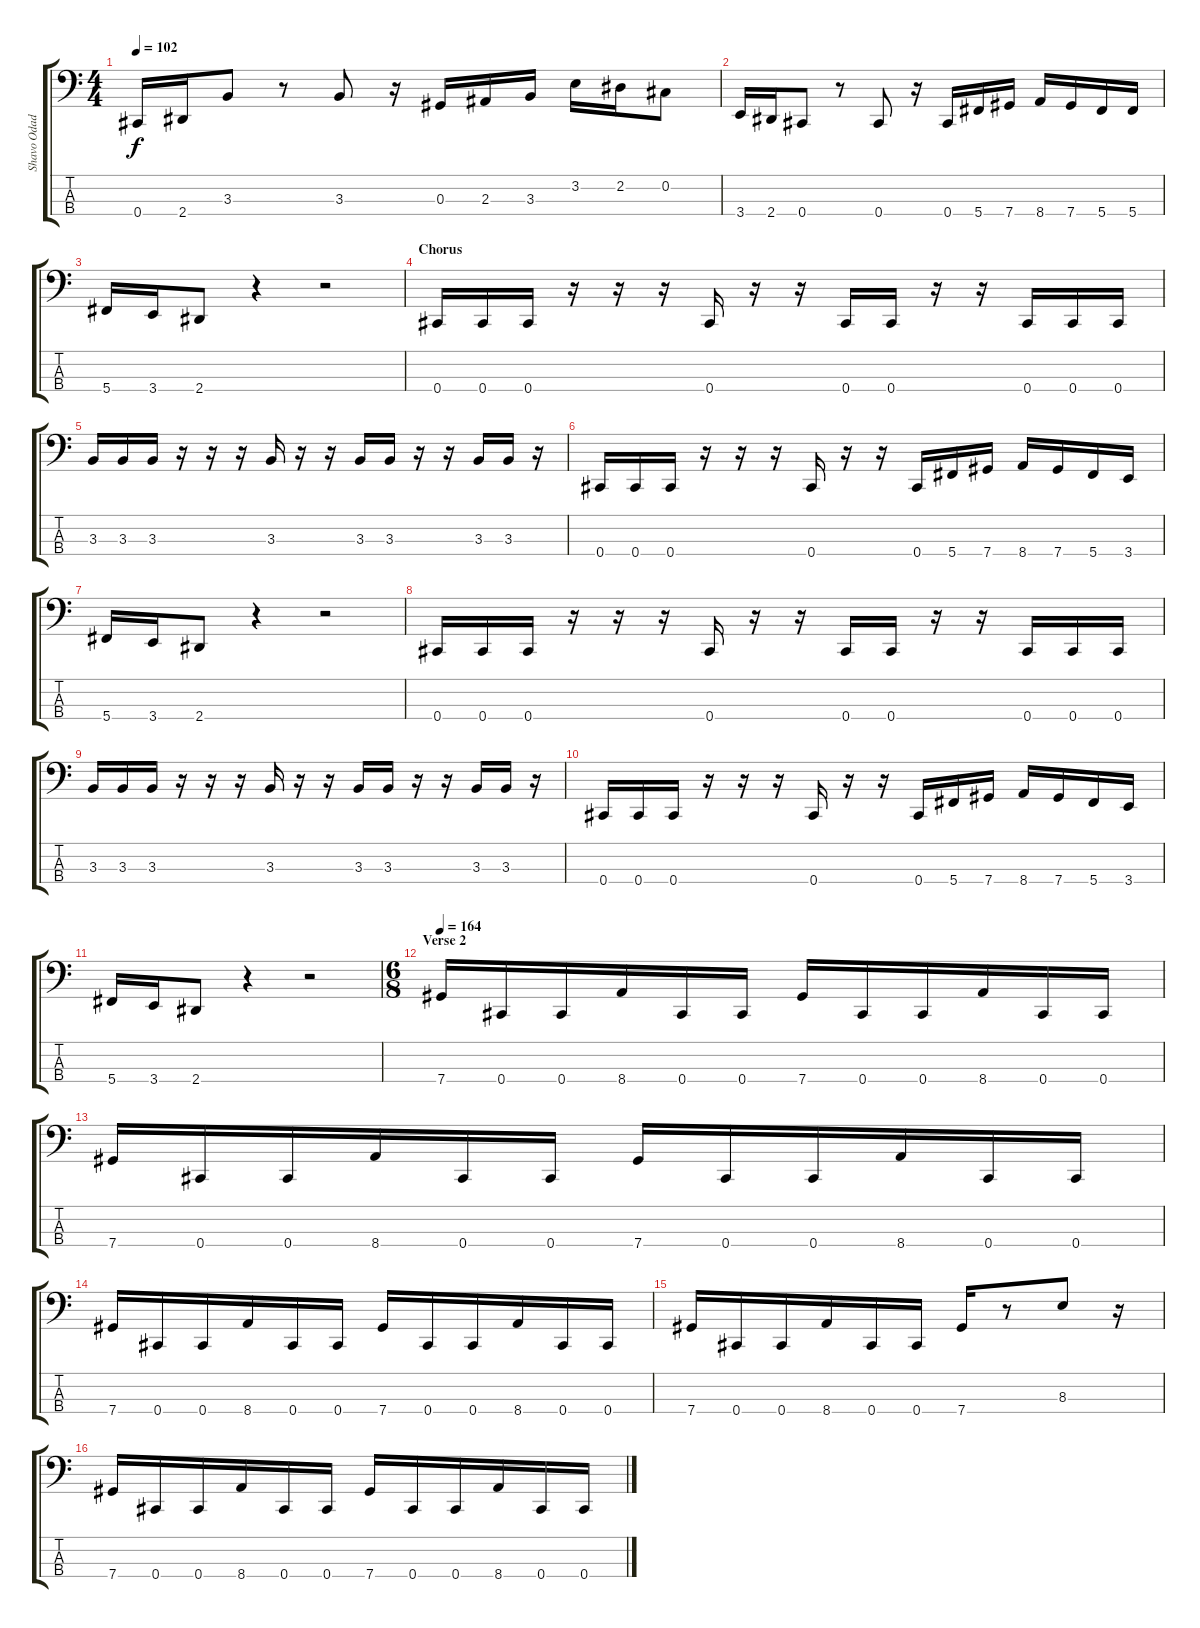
\track ("Shavo Odadjian (Bass)" "Shavo Odad") {instrument electricbassfinger}
\staff {score tabs}
\tuning (Gb2 Db2 Ab1 Db1) {hide}
\ts (4 4)
\tempo 102
\clef f4
\ks c
0.4.16{dy f} 2.4.16 3.3.8 r.8 3.3.8 r.16 0.3.16 2.3.16 3.3.16 3.2.16 2.2.16 0.2.8 |
3.4.16 2.4.16 0.4.8 r.8 0.4.8 r.16 0.4.16 5.4.16 7.4.16 8.4.16 7.4.16 5.4.16 5.4.16 |
5.4.16 3.4.16 2.4.8 r.4 r.2 |
\section ("" "Chorus")
0.4.16 0.4.16 0.4.16 r.16 r.16 r.16 0.4.16 r.16 r.16 0.4.16 0.4.16 r.16 r.16 0.4.16 0.4.16 0.4.16 |
3.3.16 3.3.16 3.3.16 r.16 r.16 r.16 3.3.16 r.16 r.16 3.3.16 3.3.16 r.16 r.16 3.3.16 3.3.16 r.16 |
0.4.16 0.4.16 0.4.16 r.16 r.16 r.16 0.4.16 r.16 r.16 0.4.16 5.4.16 7.4.16 8.4.16 7.4.16 5.4.16 3.4.16 |
5.4.16 3.4.16 2.4.8 r.4 r.2 |
0.4.16 0.4.16 0.4.16 r.16 r.16 r.16 0.4.16 r.16 r.16 0.4.16 0.4.16 r.16 r.16 0.4.16 0.4.16 0.4.16 |
3.3.16 3.3.16 3.3.16 r.16 r.16 r.16 3.3.16 r.16 r.16 3.3.16 3.3.16 r.16 r.16 3.3.16 3.3.16 r.16 |
0.4.16 0.4.16 0.4.16 r.16 r.16 r.16 0.4.16 r.16 r.16 0.4.16 5.4.16 7.4.16 8.4.16 7.4.16 5.4.16 3.4.16 |
5.4.16 3.4.16 2.4.8 r.4 r.2 |
\ts (6 8)
\section ("" "Verse 2")
\tempo 164
7.4.16 0.4.16 0.4.16 8.4.16 0.4.16 0.4.16 7.4.16 0.4.16 0.4.16 8.4.16 0.4.16 0.4.16 |
7.4.16 0.4.16 0.4.16 8.4.16 0.4.16 0.4.16 7.4.16 0.4.16 0.4.16 8.4.16 0.4.16 0.4.16 |
7.4.16 0.4.16 0.4.16 8.4.16 0.4.16 0.4.16 7.4.16 0.4.16 0.4.16 8.4.16 0.4.16 0.4.16 |
7.4.16 0.4.16 0.4.16 8.4.16 0.4.16 0.4.16 7.4.16 r.8 8.3.8 r.16 |
7.4.16 0.4.16 0.4.16 8.4.16 0.4.16 0.4.16 7.4.16 0.4.16 0.4.16 8.4.16 0.4.16 0.4.16
